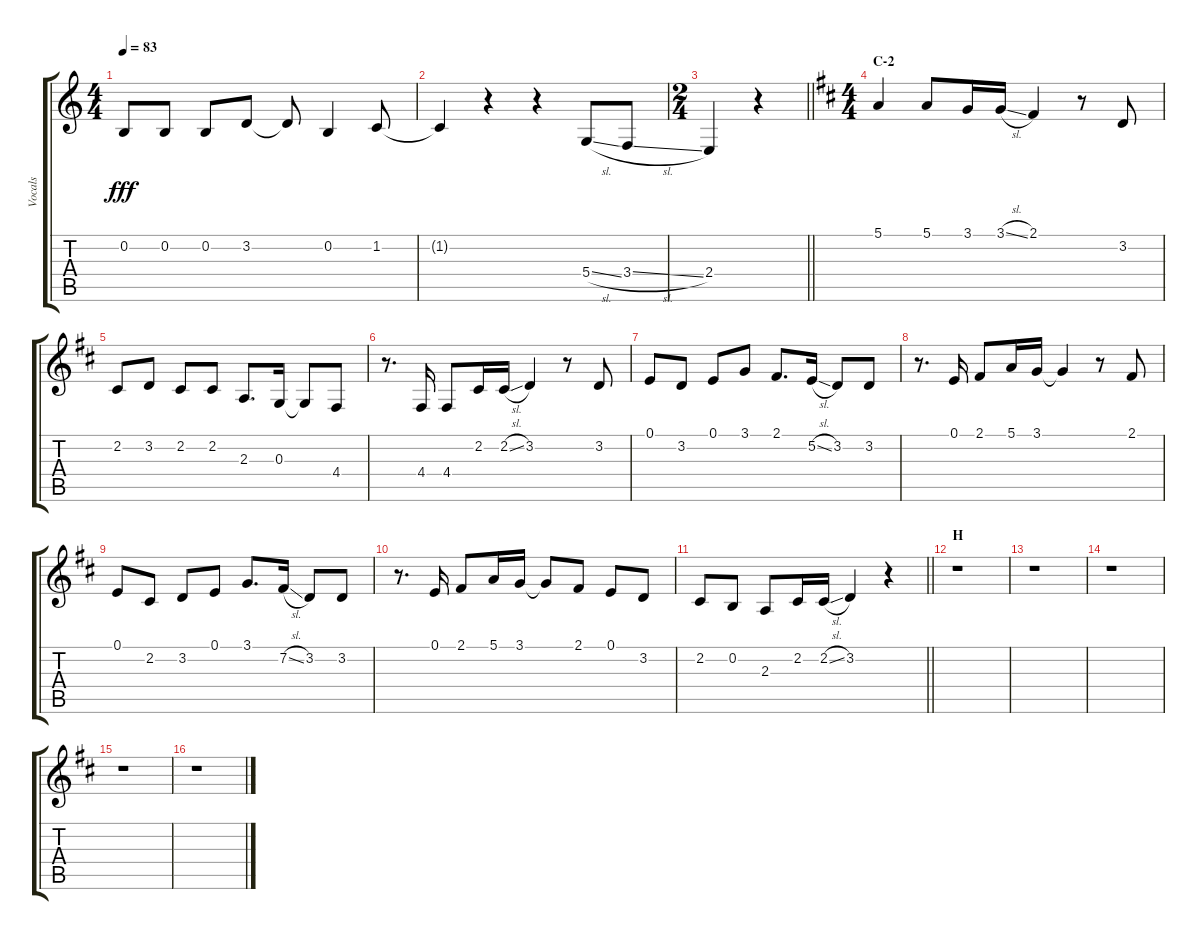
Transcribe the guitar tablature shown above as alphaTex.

\track ("Vocals" "Vocals") {instrument voiceoohs}
\staff {score tabs}
\tuning (E4 B3 G3 D3 A2 E2) {hide}
\ts (4 4)
\tempo 83
\clef g2
\ks c
0.2.8{dy fff} 0.2.8 0.2.8 3.2.8 3.2{t}.8 0.2.4 1.2.8 |
1.2{t}.4 r.4 r.4 5.4{sl}.8 3.4{sl}.8 |
\ts (2 4)
\barLineRight lightlight
2.4.4 r.4 |
\ts (4 4)
\section ("" "C-2")
\ks d
5.1.4 5.1.8 3.1.16 3.1{sl}.16 2.1.4 r.8 3.2.8 |
2.2.8 3.2.8 2.2.8 2.2.8 2.3.8{d} 0.3.16 0.3{t}.8 4.4.8 |
r.8{d} 4.4.16 4.4.8 2.2.16 2.2{sl}.16 3.2.4 r.8 3.2.8 |
0.1.8 3.2.8 0.1.8 3.1.8 2.1.8{d} 5.2{sl}.16 3.2.8 3.2.8 |
r.8{d} 0.1.16 2.1.8 5.1.16 3.1.16 3.1{t}.4 r.8 2.1.8 |
0.1.8 2.2.8 3.2.8 0.1.8 3.1.8{d} 7.2{sl}.16 3.2.8 3.2.8 |
r.8{d} 0.1.16 2.1.8 5.1.16 3.1.16 3.1{t}.8 2.1.8 0.1.8 3.2.8 |
\barLineRight lightlight
2.2.8 0.2.8 2.3.8 2.2.16 2.2{sl}.16 3.2.4 r.4 |
\section ("" "H")
r.1 |
r.1 |
r.1 |
r.1 |
r.1
